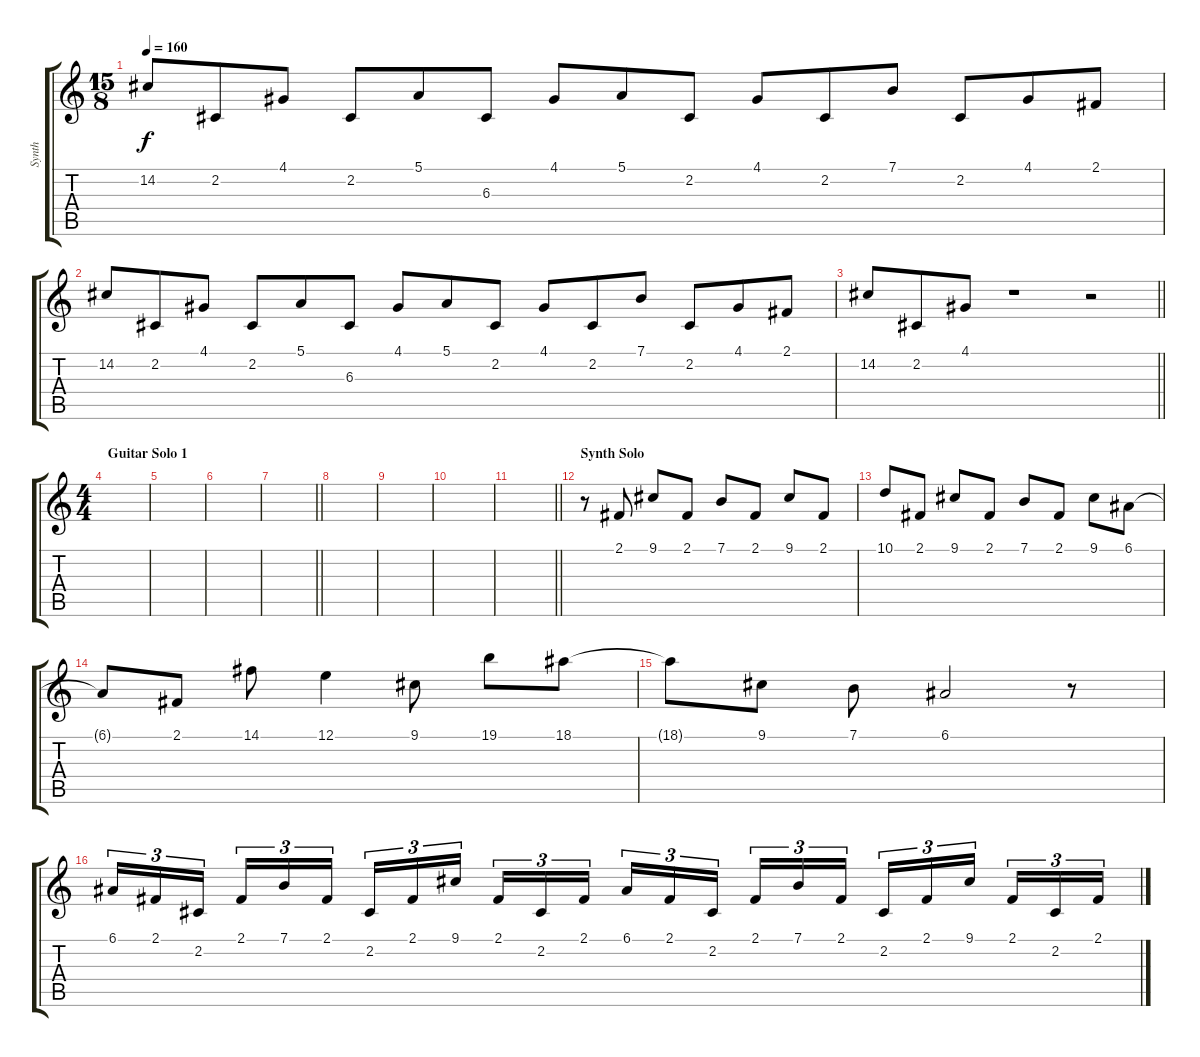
\track ("Synth" "Synth") {instrument lead2sawtooth}
\staff {score tabs}
\tuning (E4 B3 G3 D3 A2 E2) {hide}
\ts (15 8)
\tempo 160
\clef g2
\ks c
14.2.8{dy f} 2.2.8 4.1.8 2.2.8 5.1.8 6.3.8 4.1.8 5.1.8 2.2.8 4.1.8 2.2.8 7.1.8 2.2.8 4.1.8 2.1.8 |
14.2.8 2.2.8 4.1.8 2.2.8 5.1.8 6.3.8 4.1.8 5.1.8 2.2.8 4.1.8 2.2.8 7.1.8 2.2.8 4.1.8 2.1.8 |
\barLineRight lightlight
14.2.8 2.2.8 4.1.8 r.1 r.2 |
\ts (4 4)
\section ("" "Guitar Solo 1")
|
|
|
\barLineRight lightlight
|
|
|
|
\barLineRight lightlight
|
\section ("" "Synth Solo")
r.8 2.1.8 9.1.8 2.1.8 7.1.8 2.1.8 9.1.8 2.1.8 |
10.1.8 2.1.8 9.1.8 2.1.8 7.1.8 2.1.8 9.1.8 6.1.8 |
6.1{t}.8 2.1.8 14.1.8 12.1.4 9.1.8 19.1.8 18.1.8 |
18.1{t}.8 9.1.8 7.1.8 6.1.2 r.8 |
6.1.16{tu (3 2)} 2.1.16{tu (3 2)} 2.2.16{tu (3 2) beam splitsecondary} 2.1.16{tu (3 2)} 7.1.16{tu (3 2)} 2.1.16{tu (3 2)} 2.2.16{tu (3 2)} 2.1.16{tu (3 2)} 9.1.16{tu (3 2) beam splitsecondary} 2.1.16{tu (3 2)} 2.2.16{tu (3 2)} 2.1.16{tu (3 2)} 6.1.16{tu (3 2)} 2.1.16{tu (3 2)} 2.2.16{tu (3 2) beam splitsecondary} 2.1.16{tu (3 2)} 7.1.16{tu (3 2)} 2.1.16{tu (3 2)} 2.2.16{tu (3 2)} 2.1.16{tu (3 2)} 9.1.16{tu (3 2) beam splitsecondary} 2.1.16{tu (3 2)} 2.2.16{tu (3 2)} 2.1.16{tu (3 2)}
